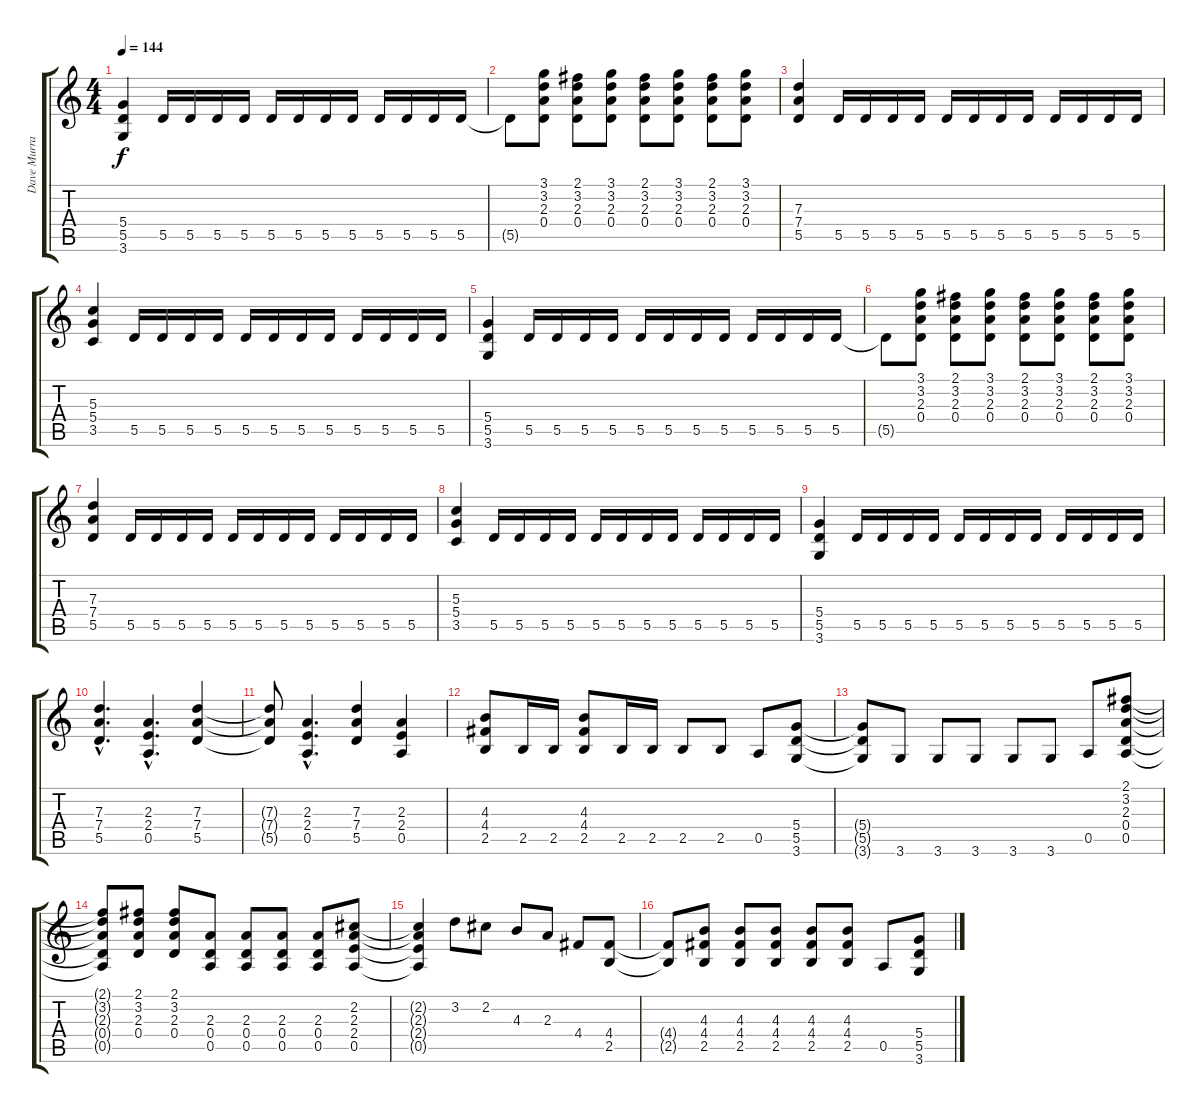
\track ("Dave Murray" "Dave Murra") {instrument distortionguitar}
\staff {score tabs}
\tuning (E4 B3 G3 D3 A2 E2) {hide}
\ts (4 4)
\tempo 144
\clef g2
\ks c
(5.4 5.5 3.6).4{dy f} 5.5.16 5.5.16 5.5.16 5.5.16 5.5.16 5.5.16 5.5.16 5.5.16 5.5.16 5.5.16 5.5.16 5.5.16 |
5.5{t}.8 (3.1 3.2 2.3 0.4).8 (2.1 3.2 2.3 0.4).8 (3.1 3.2 2.3 0.4).8 (2.1 3.2 2.3 0.4).8 (3.1 3.2 2.3 0.4).8 (2.1 3.2 2.3 0.4).8 (3.1 3.2 2.3 0.4).8 |
(7.3 7.4 5.5).4 5.5.16 5.5.16 5.5.16 5.5.16 5.5.16 5.5.16 5.5.16 5.5.16 5.5.16 5.5.16 5.5.16 5.5.16 |
(5.3 5.4 3.5).4 5.5.16 5.5.16 5.5.16 5.5.16 5.5.16 5.5.16 5.5.16 5.5.16 5.5.16 5.5.16 5.5.16 5.5.16 |
(5.4 5.5 3.6).4 5.5.16 5.5.16 5.5.16 5.5.16 5.5.16 5.5.16 5.5.16 5.5.16 5.5.16 5.5.16 5.5.16 5.5.16 |
5.5{t}.8 (3.1 3.2 2.3 0.4).8 (2.1 3.2 2.3 0.4).8 (3.1 3.2 2.3 0.4).8 (2.1 3.2 2.3 0.4).8 (3.1 3.2 2.3 0.4).8 (2.1 3.2 2.3 0.4).8 (3.1 3.2 2.3 0.4).8 |
(7.3 7.4 5.5).4 5.5.16 5.5.16 5.5.16 5.5.16 5.5.16 5.5.16 5.5.16 5.5.16 5.5.16 5.5.16 5.5.16 5.5.16 |
(5.3 5.4 3.5).4 5.5.16 5.5.16 5.5.16 5.5.16 5.5.16 5.5.16 5.5.16 5.5.16 5.5.16 5.5.16 5.5.16 5.5.16 |
(5.4 5.5 3.6).4 5.5.16 5.5.16 5.5.16 5.5.16 5.5.16 5.5.16 5.5.16 5.5.16 5.5.16 5.5.16 5.5.16 5.5.16 |
(7.3{hac} 7.4{hac} 5.5{hac}).4{d} (2.3{hac} 2.4{hac} 0.5{hac}).4{d} (7.3 7.4 5.5).4 |
(7.3{t} 7.4{t} 5.5{t}).8 (2.3{hac} 2.4{hac} 0.5{hac}).4{d} (7.3 7.4 5.5).4 (2.3 2.4 0.5).4 |
(4.3 4.4 2.5).8 2.5.16 2.5.16 (4.3 4.4 2.5).8 2.5.16 2.5.16 2.5.8 2.5.8 0.5.8 (5.4 5.5 3.6).8 |
(5.4{t} 5.5{t} 3.6{t}).8 3.6.8 3.6.8 3.6.8 3.6.8 3.6.8 0.5.8 (2.1 3.2 2.3 0.4 0.5).8 |
(2.1{t} 3.2{t} 2.3{t} 0.4{t} 0.5{t}).8 (2.1 3.2 2.3 0.4).8 (2.1 3.2 2.3 0.4).8 (2.3 0.4 0.5).8 (2.3 0.4 0.5).8 (2.3 0.4 0.5).8 (2.3 0.4 0.5).8 (2.2 2.3 2.4 0.5).8 |
(2.2{t} 2.3{t} 2.4{t} 0.5{t}).4 3.2.8 2.2.8 4.3.8 2.3.8 4.4.8 (4.4 2.5).8 |
(4.4{t} 2.5{t}).8 (4.3 4.4 2.5).8 (4.3 4.4 2.5).8 (4.3 4.4 2.5).8 (4.3 4.4 2.5).8 (4.3 4.4 2.5).8 0.5.8 (5.4 5.5 3.6).8
